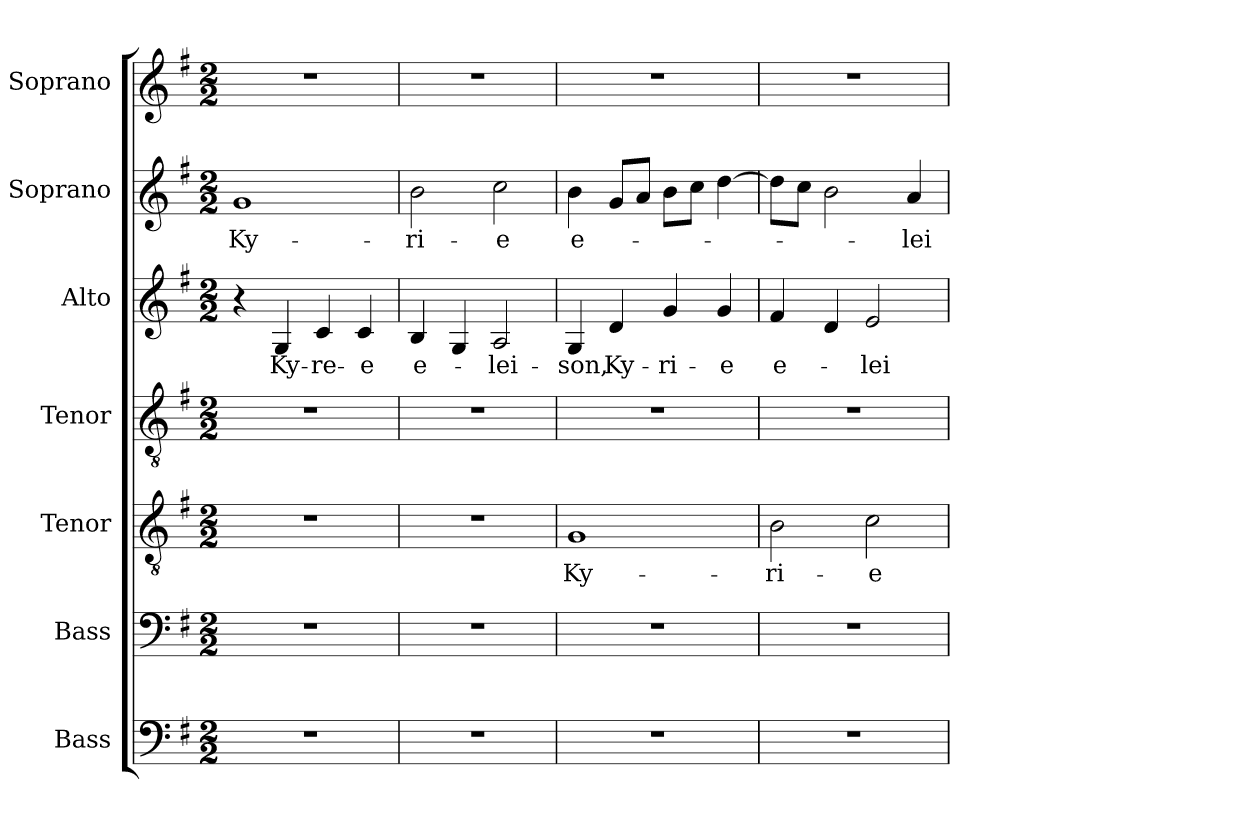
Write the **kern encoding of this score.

**kern	**kern	**kern	**text	**kern	**kern	**text	**kern	**text	**kern
*part7	*part6	*part5	*part5	*part4	*part3	*part3	*part2	*part2	*part1
*staff7	*staff6	*staff5	*staff5	*staff4	*staff3	*staff3	*staff2	*staff2	*staff1
*I"Bass	*I"Bass	*I"Tenor	*	*I"Tenor	*I"Alto	*	*I"Soprano	*	*I"Soprano
*I'B.	*I'B.	*I'T.	*	*I'T.	*I'A.	*	*I'S.	*	*I'S.
!!LO:PB:g=z
*clefF4	*clefF4	*clefGv2	*	*clefGv2	*clefG2	*	*clefG2	*	*clefG2
*	*	*ITrd7c12	*	*ITrd7c12	*	*	*	*	*
*k[f#]	*k[f#]	*k[f#]	*	*k[f#]	*k[f#]	*	*k[f#]	*	*k[f#]
*G:	*G:	*G:	*	*G:	*G:	*	*G:	*	*G:
*M2/2	*M2/2	*M2/2	*	*M2/2	*M2/2	*	*M2/2	*	*M2/2
=1	=1	=1	=1	=1	=1	=1	=1	=1	=1
!	!	!	!	!	!	!	!	!LO:LY:b:color=#000000	!
1r	1r	1r	.	1r	4r	.	1gi	Ky-	1r
!	!	!	!	!	!	!LO:LY:b:color=#000000	!	!	!
.	.	.	.	.	4Gi/	Ky-	.	.	.
!	!	!	!	!	!	!LO:LY:b:color=#000000	!	!	!
.	.	.	.	.	4ci/	-re-	.	.	.
!	!	!	!	!	!	!LO:LY:b:color=#000000	!	!	!
.	.	.	.	.	4ci/	-e	.	.	.
=2	=2	=2	=2	=2	=2	=2	=2	=2	=2
!	!	!	!	!	!	!LO:LY:b:color=#000000	!	!	!
!	!	!	!	!	!	!	!	!LO:LY:b:color=#000000	!
1r	1r	1r	.	1r	4Bi/	e-	2bi\	-ri-	1r
.	.	.	.	.	4Gi/	.	.	.	.
!	!	!	!	!	!	!LO:LY:b:color=#000000	!	!	!
!	!	!	!	!	!	!	!	!LO:LY:b:color=#000000	!
.	.	.	.	.	2Ai/	-lei-	2cci\	-e	.
=3	=3	=3	=3	=3	=3	=3	=3	=3	=3
!	!	!	!LO:LY:b:color=#000000	!	!	!	!	!	!
!	!	!	!	!	!	!LO:LY:b:color=#000000	!	!	!
!	!	!	!	!	!	!	!	!LO:LY:b:color=#000000	!
1r	1r	1GGi	Ky-	1r	4Gi/	-son,	4bi\	e-	1r
!	!	!	!	!	!	!LO:LY:b:color=#000000	!	!	!
.	.	.	.	.	4di/	Ky-	8gi/L	.	.
.	.	.	.	.	.	.	8ai/J	.	.
!	!	!	!	!	!	!LO:LY:b:color=#000000	!	!	!
.	.	.	.	.	4gi/	-ri-	8bi\L	.	.
.	.	.	.	.	.	.	8cci\J	.	.
!	!	!	!	!	!	!LO:LY:b:color=#000000	!	!	!
.	.	.	.	.	4gi/	-e	[4ddi\	.	.
=4	=4	=4	=4	=4	=4	=4	=4	=4	=4
!	!	!	!LO:LY:b:color=#000000	!	!	!	!	!	!
!	!	!	!	!	!	!LO:LY:b:color=#000000	!	!	!
1r	1r	2BBi\	-ri-	1r	4f#i/	e-	8ddi\L]	.	1r
.	.	.	.	.	.	.	8cci\J	.	.
.	.	.	.	.	4di/	.	2bi\	.	.
!	!	!	!LO:LY:b:color=#000000	!	!	!	!	!	!
!	!	!	!	!	!	!LO:LY:b:color=#000000	!	!	!
.	.	2Ci\	-e-	.	2ei/	-lei-	.	.	.
!	!	!	!	!	!	!	!	!LO:LY:b:color=#000000	!
.	.	.	.	.	.	.	4ai/	-lei-	.
=	=	=	=	=	=	=	=	=	=
*-	*-	*-	*-	*-	*-	*-	*-	*-	*-
